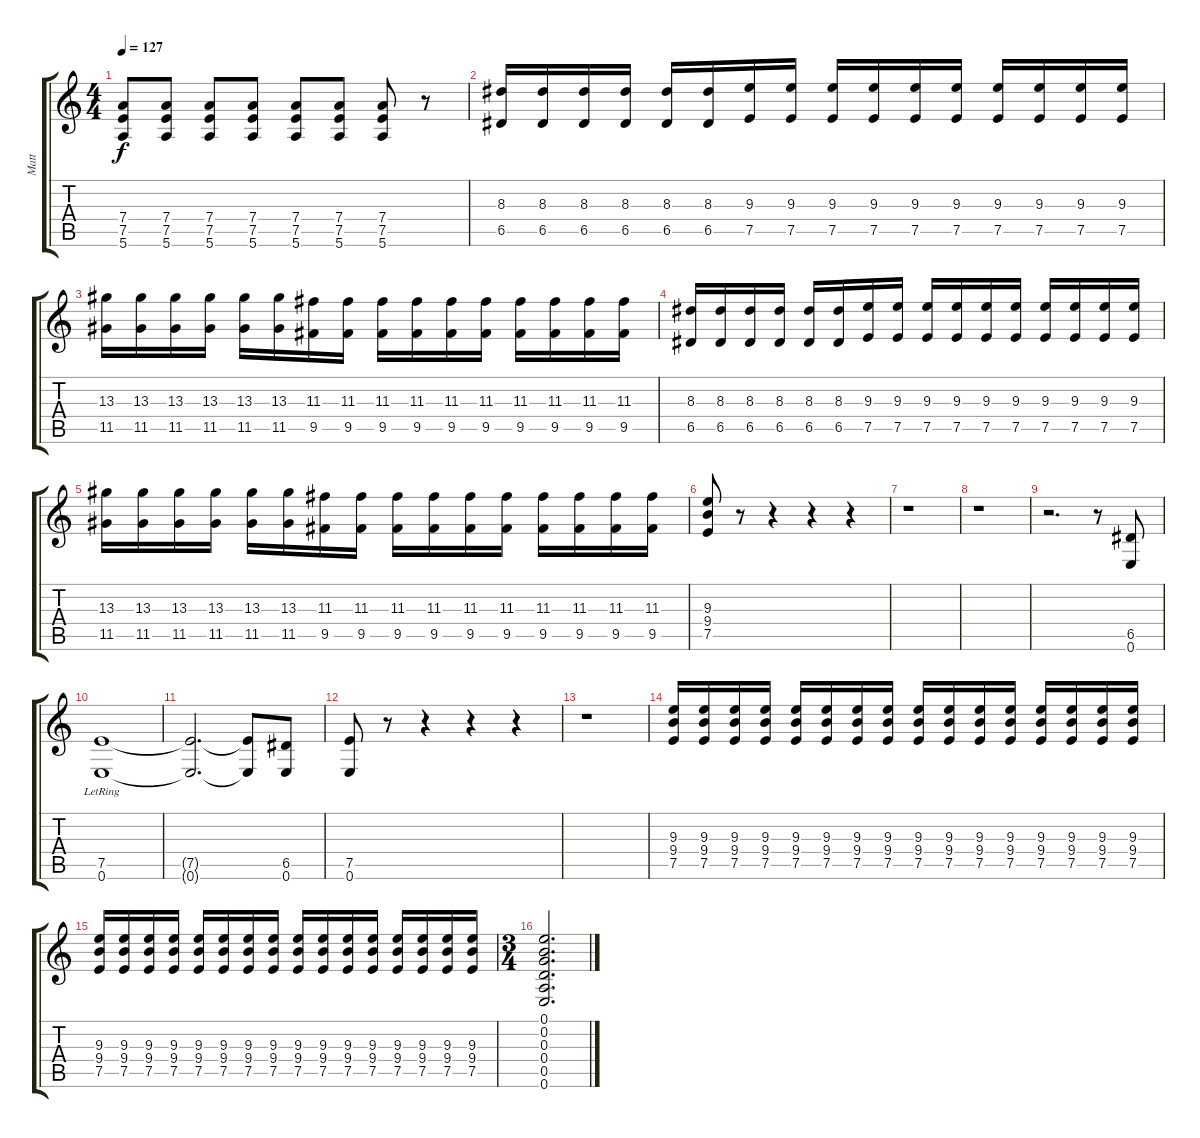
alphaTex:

\track ("Matt" "Matt") {instrument distortionguitar}
\staff {score tabs}
\tuning (E4 B3 G3 D3 A2 E2) {hide}
\ts (4 4)
\tempo 127
\clef g2
\ks c
(7.4 7.5 5.6).8{dy f} (7.4 7.5 5.6).8 (7.4 7.5 5.6).8 (7.4 7.5 5.6).8 (7.4 7.5 5.6).8 (7.4 7.5 5.6).8 (7.4 7.5 5.6).8 r.8 |
(8.3 6.5).16 (8.3 6.5).16 (8.3 6.5).16 (8.3 6.5).16 (8.3 6.5).16 (8.3 6.5).16 (9.3 7.5).16 (9.3 7.5).16 (9.3 7.5).16 (9.3 7.5).16 (9.3 7.5).16 (9.3 7.5).16 (9.3 7.5).16 (9.3 7.5).16 (9.3 7.5).16 (9.3 7.5).16 |
(13.3 11.5).16 (13.3 11.5).16 (13.3 11.5).16 (13.3 11.5).16 (13.3 11.5).16 (13.3 11.5).16 (11.3 9.5).16 (11.3 9.5).16 (11.3 9.5).16 (11.3 9.5).16 (11.3 9.5).16 (11.3 9.5).16 (11.3 9.5).16 (11.3 9.5).16 (11.3 9.5).16 (11.3 9.5).16 |
(8.3 6.5).16 (8.3 6.5).16 (8.3 6.5).16 (8.3 6.5).16 (8.3 6.5).16 (8.3 6.5).16 (9.3 7.5).16 (9.3 7.5).16 (9.3 7.5).16 (9.3 7.5).16 (9.3 7.5).16 (9.3 7.5).16 (9.3 7.5).16 (9.3 7.5).16 (9.3 7.5).16 (9.3 7.5).16 |
(13.3 11.5).16 (13.3 11.5).16 (13.3 11.5).16 (13.3 11.5).16 (13.3 11.5).16 (13.3 11.5).16 (11.3 9.5).16 (11.3 9.5).16 (11.3 9.5).16 (11.3 9.5).16 (11.3 9.5).16 (11.3 9.5).16 (11.3 9.5).16 (11.3 9.5).16 (11.3 9.5).16 (11.3 9.5).16 |
(9.3 9.4 7.5).8 r.8 r.4 r.4 r.4 |
r.1 |
r.1 |
r.2{d} r.8 (6.5 0.6).8 |
(7.5{lr} 0.6).1 |
(7.5{t} 0.6{t}).2{d} (7.5{t} 0.6{t}).8 (6.5 0.6).8 |
(7.5 0.6).8 r.8 r.4 r.4 r.4 |
r.1 |
(9.3 9.4 7.5).16 (9.3 9.4 7.5).16 (9.3 9.4 7.5).16 (9.3 9.4 7.5).16 (9.3 9.4 7.5).16 (9.3 9.4 7.5).16 (9.3 9.4 7.5).16 (9.3 9.4 7.5).16 (9.3 9.4 7.5).16 (9.3 9.4 7.5).16 (9.3 9.4 7.5).16 (9.3 9.4 7.5).16 (9.3 9.4 7.5).16 (9.3 9.4 7.5).16 (9.3 9.4 7.5).16 (9.3 9.4 7.5).16 |
(9.3 9.4 7.5).16 (9.3 9.4 7.5).16 (9.3 9.4 7.5).16 (9.3 9.4 7.5).16 (9.3 9.4 7.5).16 (9.3 9.4 7.5).16 (9.3 9.4 7.5).16 (9.3 9.4 7.5).16 (9.3 9.4 7.5).16 (9.3 9.4 7.5).16 (9.3 9.4 7.5).16 (9.3 9.4 7.5).16 (9.3 9.4 7.5).16 (9.3 9.4 7.5).16 (9.3 9.4 7.5).16 (9.3 9.4 7.5).16 |
\ts (3 4)
(0.1 0.2 0.3 0.4 0.5 0.6).2{d}
